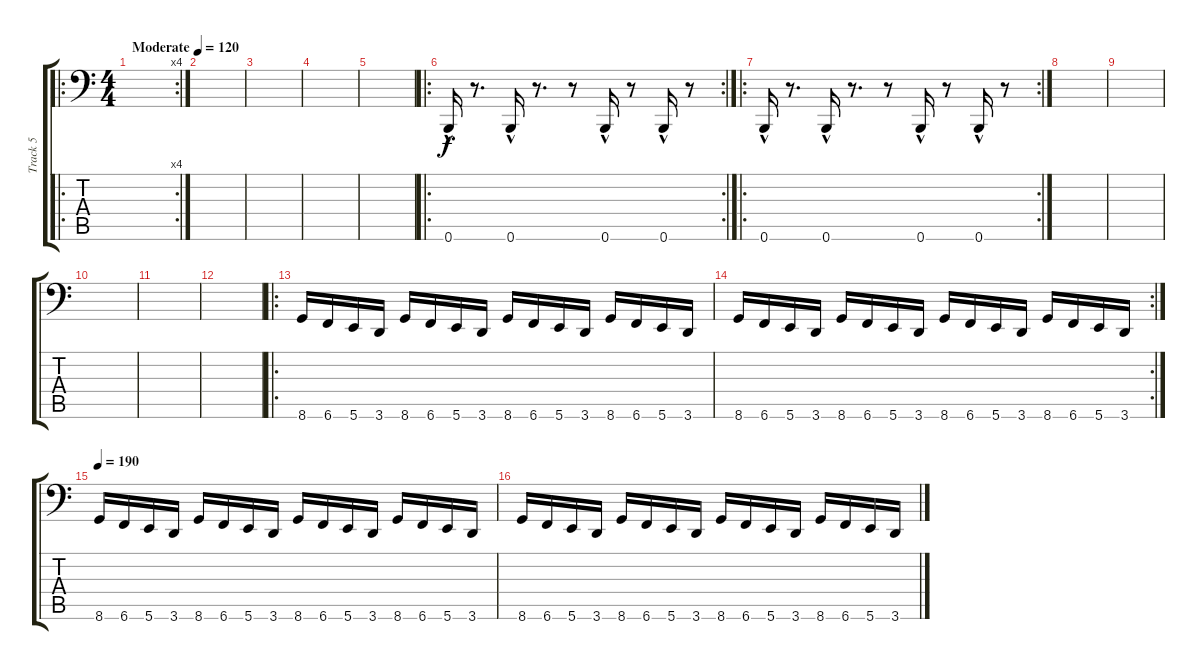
\track ("Track 5" "Track 5") {instrument electricbasspick}
\staff {score tabs}
\tuning (Db3 Ab2 E2 B1 Gb1 B0) {hide}
\ro
\rc 4
\ts (4 4)
\tempo (120 "Moderate")
\clef f4
\ks c
|
|
|
|
|
\ro
\rc 2
0.6{hac}.16 r.8{d} 0.6{hac}.16 r.8{d} r.8 0.6{hac}.16 r.8 0.6{hac}.16 r.8 |
\ro
\rc 2
0.6{hac}.16 r.8{d} 0.6{hac}.16 r.8{d} r.8 0.6{hac}.16 r.8 0.6{hac}.16 r.8 |
|
|
|
|
|
\ro
8.6.16{dy f} 6.6.16 5.6.16 3.6.16 8.6.16 6.6.16 5.6.16 3.6.16 8.6.16 6.6.16 5.6.16 3.6.16 8.6.16 6.6.16 5.6.16 3.6.16 |
\rc 2
8.6.16 6.6.16 5.6.16 3.6.16 8.6.16 6.6.16 5.6.16 3.6.16 8.6.16 6.6.16 5.6.16 3.6.16 8.6.16 6.6.16 5.6.16 3.6.16 |
\tempo 190
8.6.16 6.6.16 5.6.16 3.6.16 8.6.16 6.6.16 5.6.16 3.6.16 8.6.16 6.6.16 5.6.16 3.6.16 8.6.16 6.6.16 5.6.16 3.6.16 |
8.6.16 6.6.16 5.6.16 3.6.16 8.6.16 6.6.16 5.6.16 3.6.16 8.6.16 6.6.16 5.6.16 3.6.16 8.6.16 6.6.16 5.6.16 3.6.16
